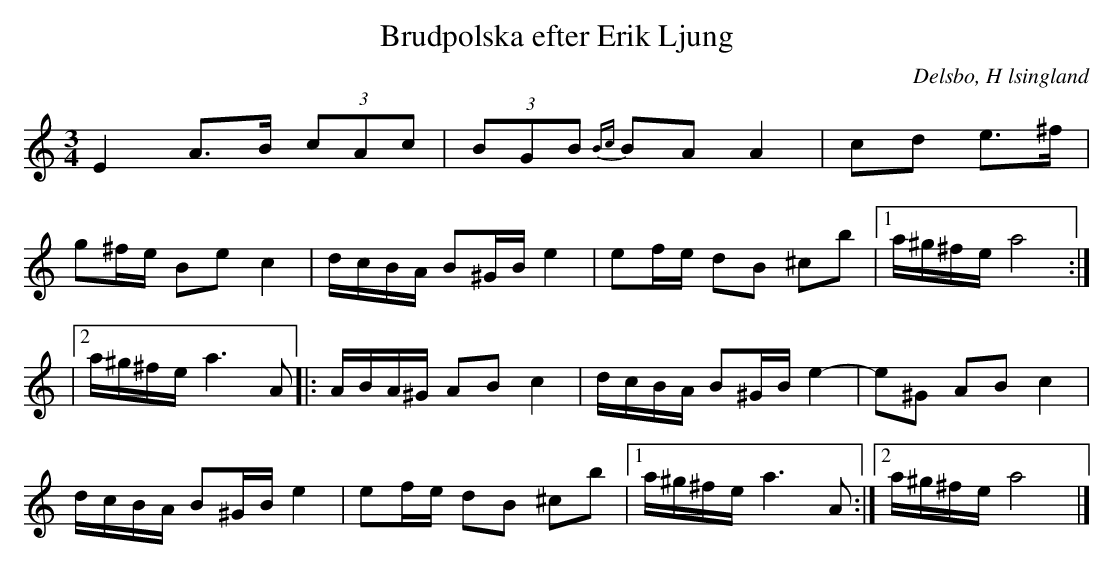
X:1
T: Brudpolska efter Erik Ljung
O: Delsbo, H lsingland
M: 3/4
L: 1/8
K: Am
E2 A>B (3cAc| (3BGB {Bc}BA A2|cd e>^f|
g^f/e/ Be c2 | d/c/B/A/ B^G/B/ e2 | ef/e/ dB ^cb |1 a/^g/^f/e/ a4 :|
|2 a/^g/^f/e/ a3 A |: A/B/A/^G/ AB c2 | d/c/B/A/ B^G/B/ e2- | e^G AB c2 |
d/c/B/A/ B^G/B/ e2 | ef/e/ dB ^cb |1 a/^g/^f/e/ a3 A :|2 a/^g/^f/e/ a4 |]
